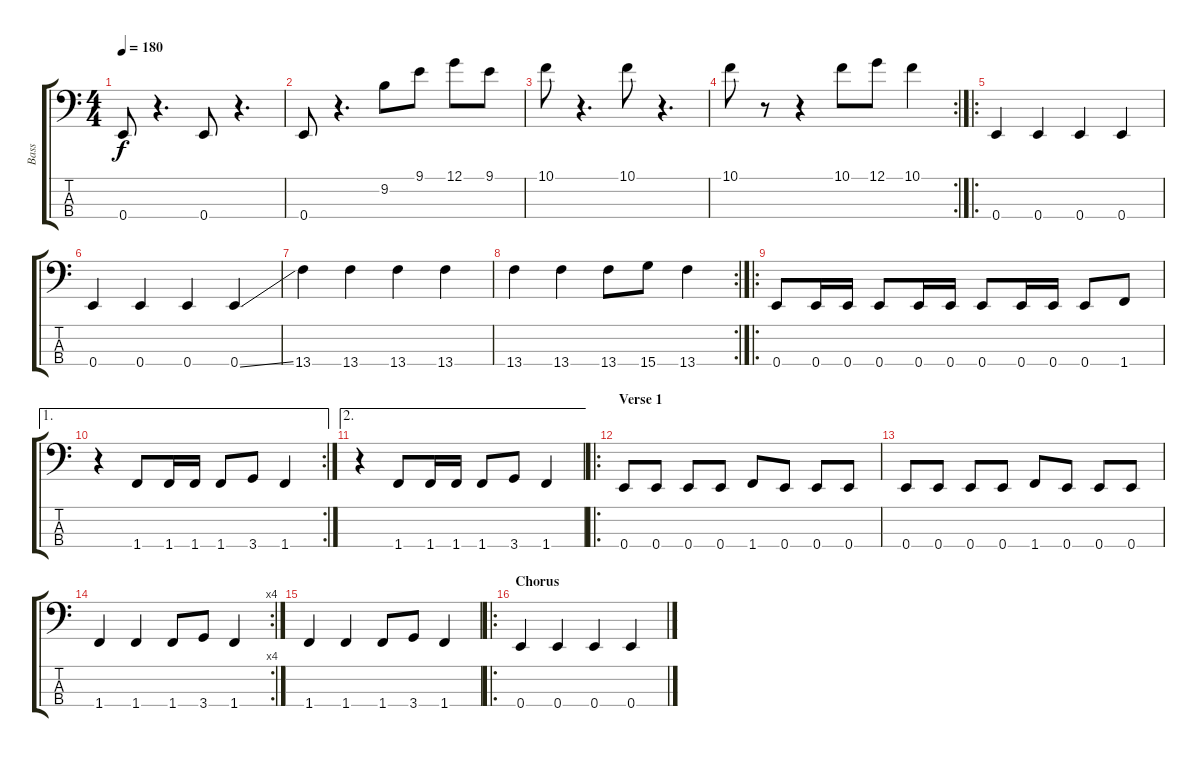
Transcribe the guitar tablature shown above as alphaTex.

\track ("Bass" "Bass") {instrument slapbass1}
\staff {score tabs}
\tuning (G2 D2 A1 E1) {hide}
\ts (4 4)
\tempo 180
\clef f4
\ks c
0.4.8{dy f instrument slapbass1} r.4{d} 0.4.8 r.4{d} |
0.4.8 r.4{d} 9.2.8 9.1.8 12.1.8 9.1.8 |
10.1.8 r.4{d} 10.1.8 r.4{d} |
\rc 2
10.1.8 r.8 r.4 10.1.8 12.1.8 10.1.4 |
\ro
0.4.4 0.4.4 0.4.4 0.4.4 |
0.4.4 0.4.4 0.4.4 0.4{ss}.4 |
13.4.4 13.4.4 13.4.4 13.4.4 |
\rc 2
13.4.4 13.4.4 13.4.8 15.4.8 13.4.4 |
\ro
0.4.8 0.4.16 0.4.16 0.4.8 0.4.16 0.4.16 0.4.8 0.4.16 0.4.16 0.4.8 1.4.8 |
\ae 1
\rc 2
r.4 1.4.8 1.4.16 1.4.16 1.4.8 3.4.8 1.4.4 |
\ae 2
r.4 1.4.8 1.4.16 1.4.16 1.4.8 3.4.8 1.4.4 |
\ro
\section ("" "Verse 1")
0.4.8 0.4.8 0.4.8 0.4.8 1.4.8 0.4.8 0.4.8 0.4.8 |
0.4.8 0.4.8 0.4.8 0.4.8 1.4.8 0.4.8 0.4.8 0.4.8 |
\rc 4
1.4.4 1.4.4 1.4.8 3.4.8 1.4.4 |
1.4.4 1.4.4 1.4.8 3.4.8 1.4.4 |
\ro
\section ("" "Chorus")
0.4.4 0.4.4 0.4.4 0.4.4
